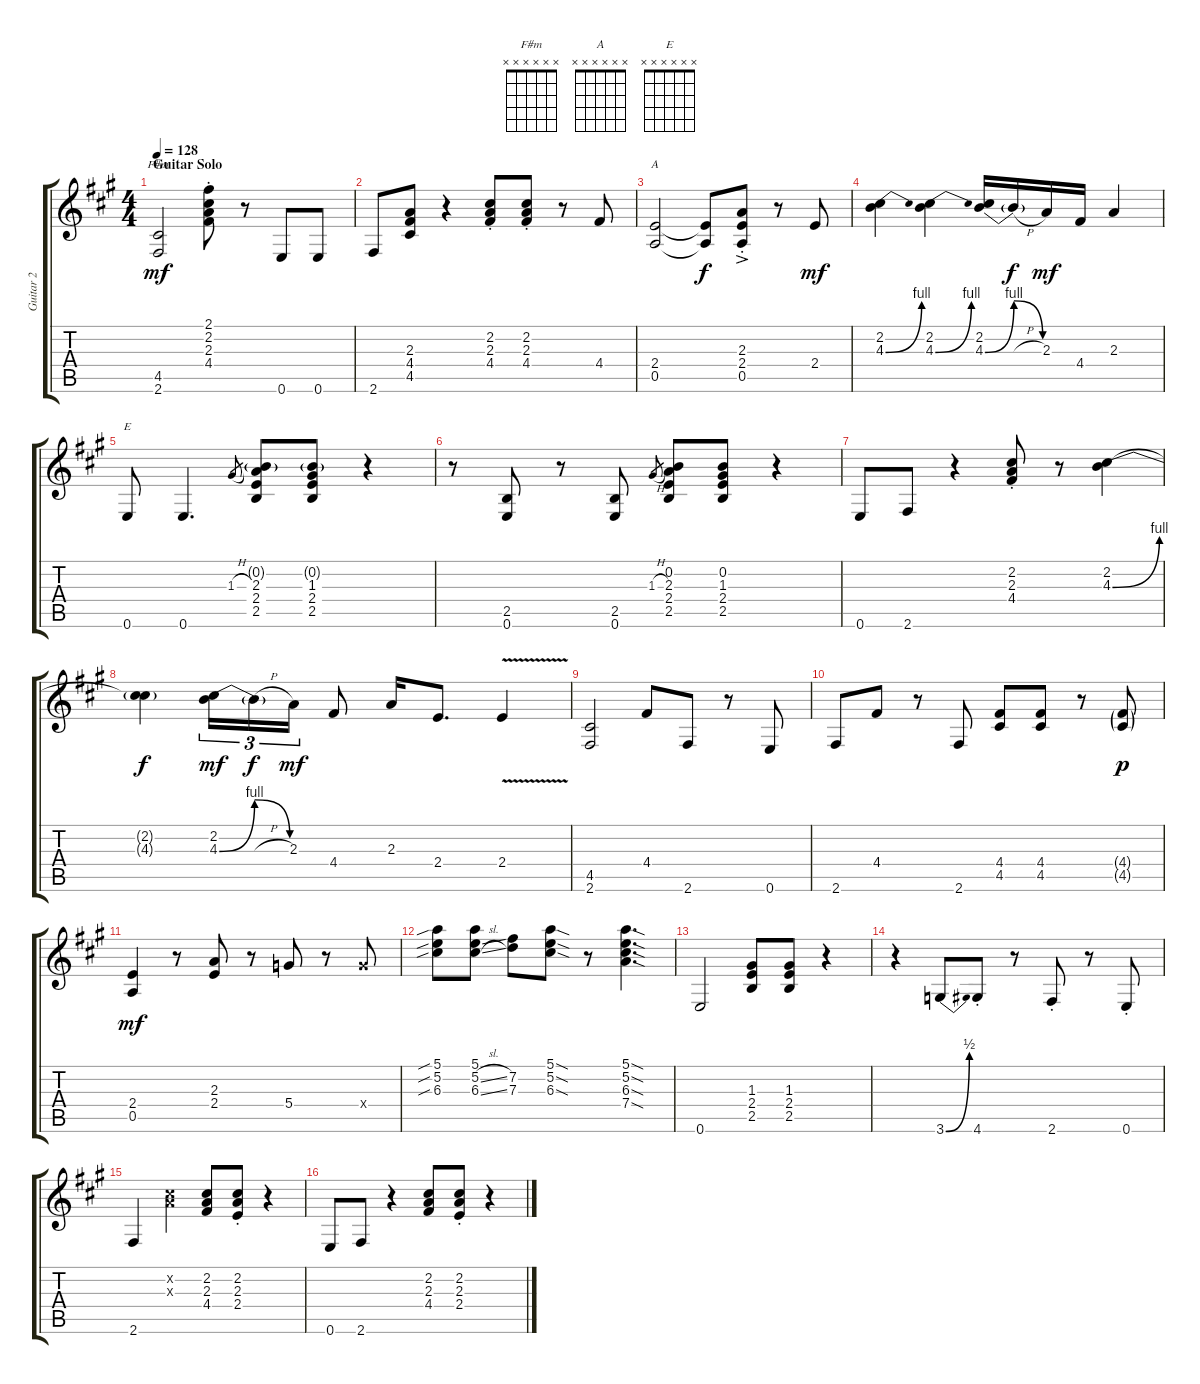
\track ("Guitar 2" "Guitar 2") {instrument overdrivenguitar}
\staff {score tabs}
\tuning (E4 B3 G3 D3 A2 E2) {hide}
\chord ("F#m" x x x x x x)
\chord ("A" x x x x x x)
\chord ("E" x x x x x x)
\ts (4 4)
\section ("" "Guitar Solo")
\tempo 128
\clef g2
\ks f#minor
(4.5 2.6).2{ch "F#m" dy mf} (2.1{st} 2.2{st} 2.3{st} 4.4{st}).8 r.8 0.6.8 0.6.8 |
2.6.8 (2.3 4.4 4.5).8 r.4 (2.2{st} 2.3{st} 4.4{st}).8 (2.2{st} 2.3{st} 4.4{st}).8 r.8 4.4.8 |
(2.4 0.5).2{ch "A"} (2.4{t} 0.5{t}).8{dy f} (2.3{ac st} 2.4{ac st} 0.5{ac st}).8 r.8 2.4.8{dy mf} |
(2.2 4.3{be (bend 0 0 60 4)}).4 (2.2 4.3{be (bend 0 0 60 4)}).4 (2.2 4.3{be (bendrelease 0 0 10 4 50 4 60 0)}).16 4.3{h t}.16{dy f} 2.3.16{dy mf} 4.4.16 2.3.4 |
0.6.8{ch "E"} 0.6.4{d} 1.3{h}.8{gr} (0.2{g} 2.3 2.4 2.5).8 (0.2{g} 1.3 2.4 2.5).8 r.4 |
r.8 (2.5 0.6).8 r.8 (2.5 0.6).8 1.3{h}.8{gr} (0.2 2.3 2.4 2.5).8 (0.2 1.3 2.4 2.5).8 r.4 |
0.6.8 2.6.8 r.4 (2.2{st} 2.3{st} 4.4{st}).8 r.8 (2.2 4.3{be (bend 0 0 60 4)}).4 |
(2.2{t} 4.3{t}).4{dy f} (2.2 4.3{be (bendrelease 0 0 10 4 50 4 60 0)}).16{tu (3 2) dy mf} 4.3{h t}.16{tu (3 2) dy f} 2.3.16{tu (3 2) dy mf} 4.4.8 2.3.16 2.4.8{d} 2.4{v}.4 |
(4.5 2.6).2 4.4.8 2.6.8 r.8 0.6.8 |
2.6.8 4.4.8 r.8 2.6.8 (4.4 4.5).8 (4.4 4.5).8 r.8 (4.4{g} 4.5{g}).8{dy p} |
(2.4 0.5).4{dy mf} r.8 (2.3 2.4).8 r.8 5.4.8 r.8 5.4{x}.8 |
(5.1{sib} 5.2{sib} 6.3{sib}).8 (5.1 5.2{sl} 6.3{sl}).8 (7.2 7.3).8 (5.1{sod} 5.2{sod} 6.3{sod}).8 r.8 (5.1{sod} 5.2{sod} 6.3{sod} 7.4{sod}).4{d} |
0.6.2 (1.3 2.4 2.5).8 (1.3 2.4 2.5).8 r.4 |
r.4 3.6{be (bend 0 0 60 2)}.8 4.6{st}.8 r.8 2.6{st}.8 r.8 0.6{st}.8 |
2.6.4 (2.2{x} 2.3{x}).4 (2.2 2.3 4.4).8 (2.2{st} 2.3{st} 2.4{st}).8 r.4 |
0.6.8 2.6.8 r.4 (2.2 2.3 4.4).8 (2.2{st} 2.3{st} 2.4{st}).8 r.4
